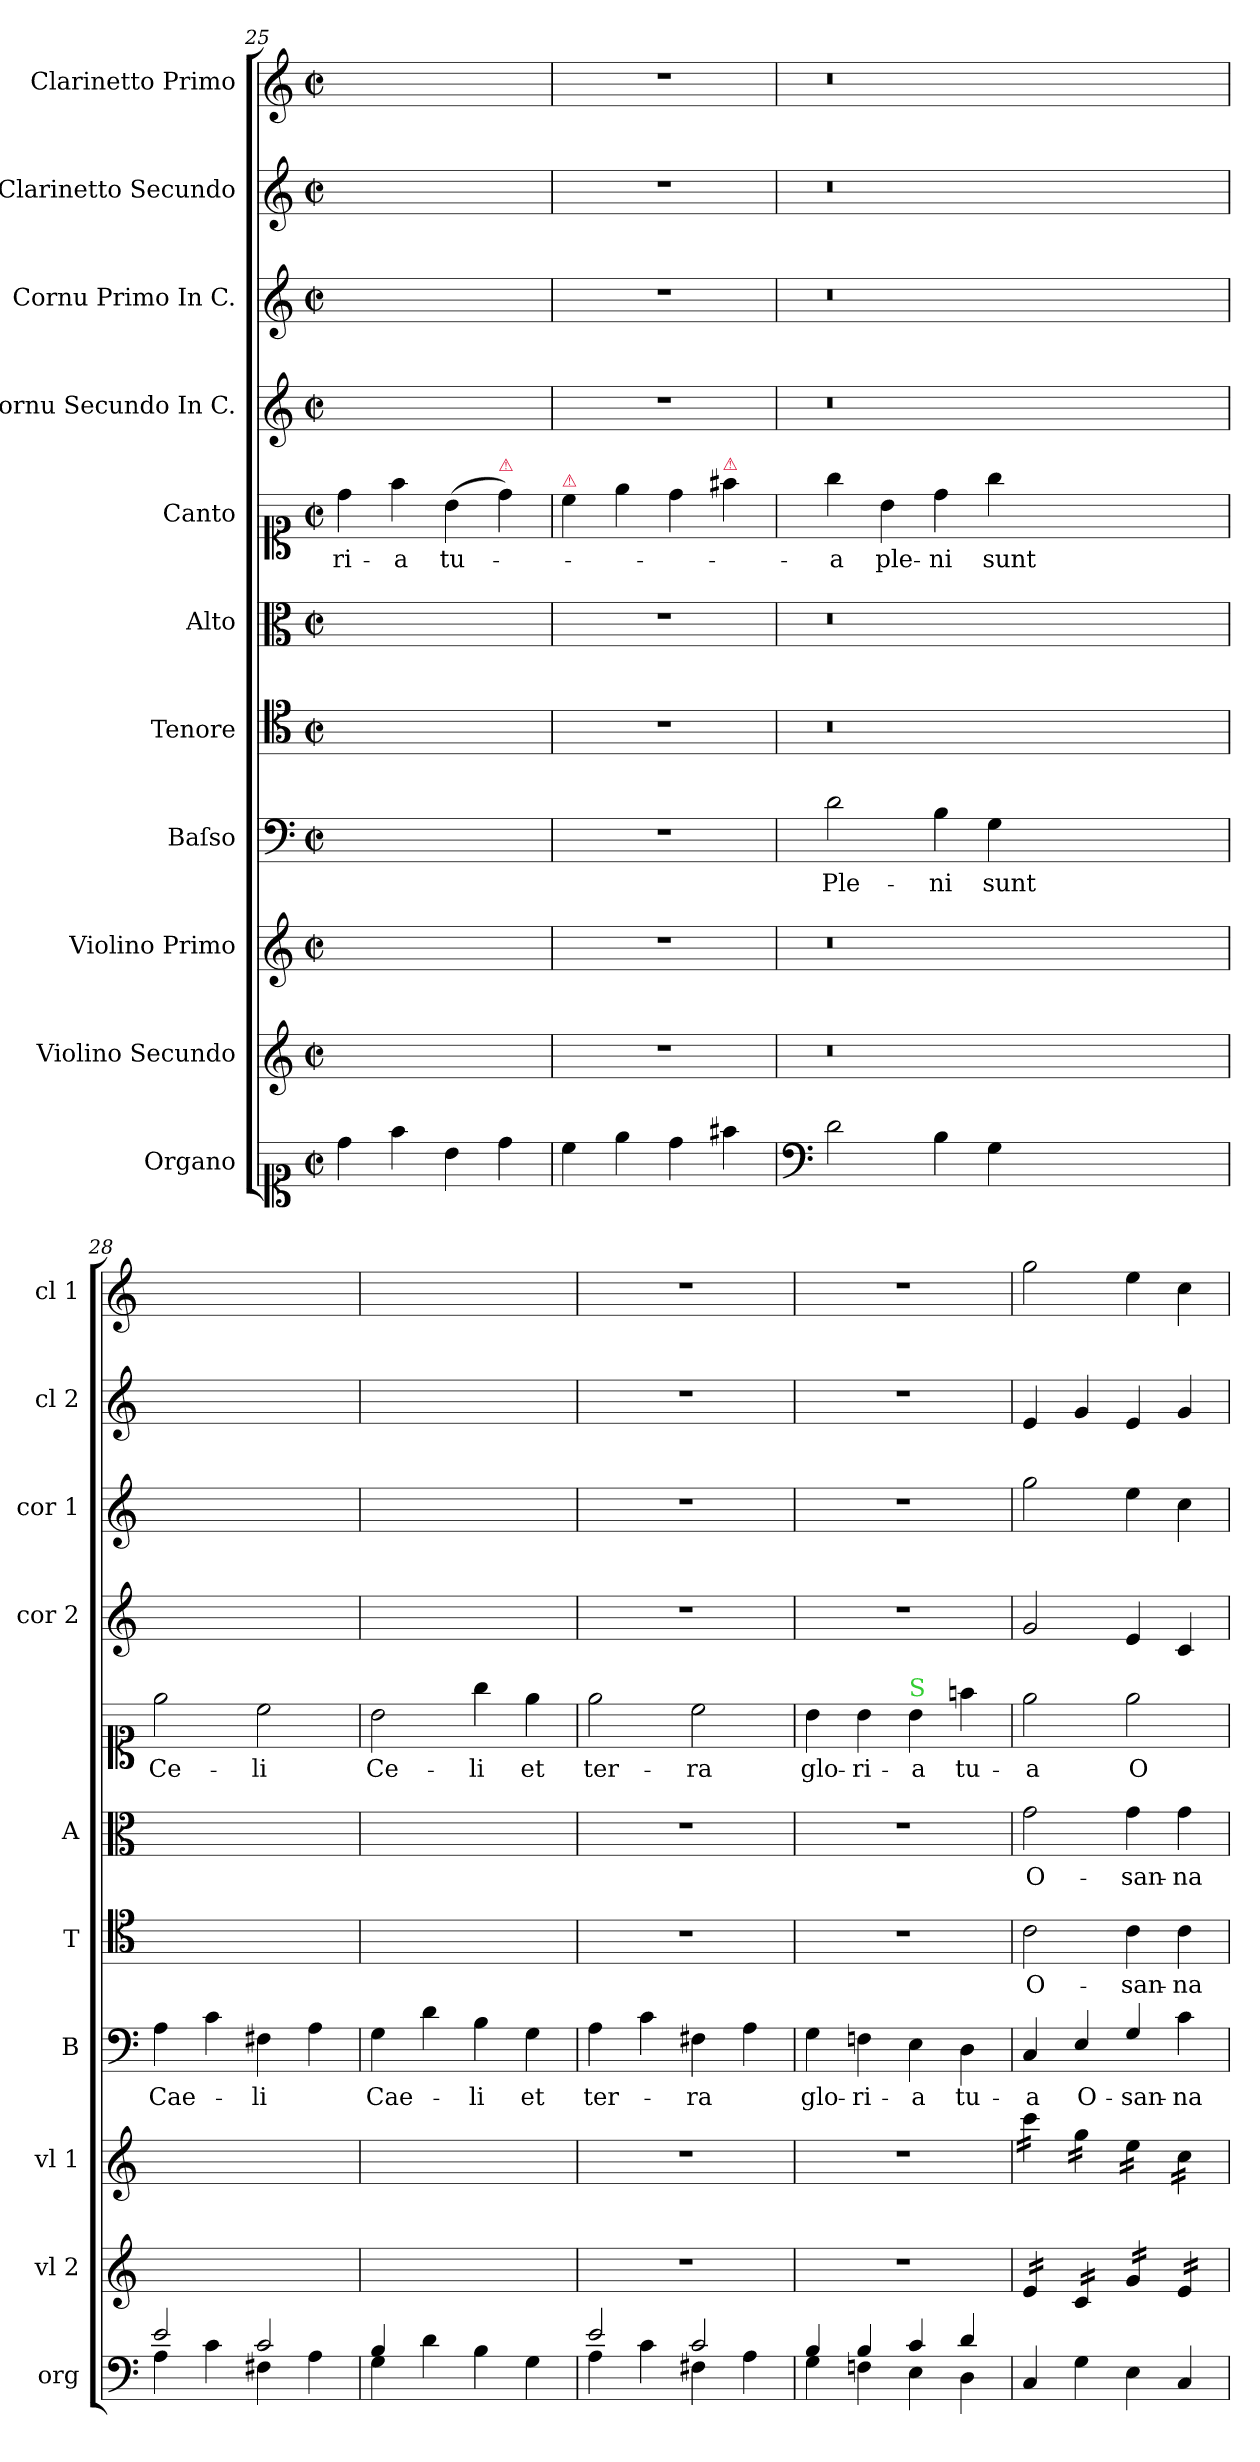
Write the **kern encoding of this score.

**kern	**kern	**kern	**kern	**text	**kern	**text	**kern	**text	**kern	**text	**kern	**kern	**kern	**kern
*part11	*part10	*part9	*part8	*part8	*part7	*part7	*part6	*part6	*part5	*part5	*part4	*part3	*part2	*part1
*staff11	*staff10	*staff9	*staff8	*staff8	*staff7	*staff7	*staff6	*staff6	*staff5	*staff5	*staff4	*staff3	*staff2	*staff1
*I"Organo	*I"Violino Secundo	*I"Violino Primo	*I"Baſso	*	*I"Tenore	*	*I"Alto	*	*I"Canto	*	*I"Cornu Secundo In C.	*I"Cornu Primo In C.	*I"Clarinetto Secundo	*I"Clarinetto Primo
*I'org	*I'vl 2	*I'vl 1	*I'B	*	*I'T	*	*I'A	*	*	*	*I'cor 2	*I'cor 1	*I'cl 2	*I'cl 1
*clefC1	*clefG2	*clefG2	*clefF4	*	*clefC4	*	*clefC3	*	*clefC1	*	*clefG2	*clefG2	*clefG2	*clefG2
*k[]	*k[]	*k[]	*k[]	*	*k[]	*	*k[]	*	*k[]	*	*k[]	*k[]	*k[]	*k[]
*C:	*C:	*C:	*C:	*	*C:	*	*C:	*	*C:	*	*C:	*C:	*C:	*C:
*M2/2	*M2/2	*M2/2	*M2/2	*	*M2/2	*	*M2/2	*	*M2/2	*	*M2/2	*M2/2	*M2/2	*M2/2
*met(c|)	*met(c|)	*met(c|)	*met(c|)	*	*met(c|)	*	*met(c|)	*	*met(c|)	*	*met(c|)	*met(c|)	*met(c|)	*met(c|)
=25	=25	=25	=25	=25	=25	=25	=25	=25	=25	=25	=25	=25	=25	=25
4dd\	1ryy	1ryy	1ryy	.	1ryy	.	1ryy	.	4dd\	-ri-	1ryy	1ryy	1ryy	1ryy
4ff\	.	.	.	.	.	.	.	.	4ff\	-a	.	.	.	.
4b\	.	.	.	.	.	.	.	.	(4b\	tu-	.	.	.	.
!	!	!	!	!	!	!	!	!	!LO:TX:a:color=crimson:t=⚠	!	!	!	!	!
4dd\	.	.	.	.	.	.	.	.	4dd\)	.	.	.	.	.
=26	=26	=26	=26	=26	=26	=26	=26	=26	=26	=26	=26	=26	=26	=26
!	!	!	!	!	!	!	!	!	!LO:TX:a:color=crimson:t=⚠	!	!	!	!	!
4cc\	1r	1r	1r	.	1r	.	1r	.	4cc\	.	1r	1r	1r	1r
4ee\	.	.	.	.	.	.	.	.	4ee\	.	.	.	.	.
4dd\	.	.	.	.	.	.	.	.	4dd\	.	.	.	.	.
!	!	!	!	!	!	!	!	!	!LO:TX:a:color=crimson:t=⚠	!	!	!	!	!
4ff#X\	.	.	.	.	.	.	.	.	4ff#X\	.	.	.	.	.
=27	=27	=27	=27	=27	=27	=27	=27	=27	=27	=27	=27	=27	=27	=27
*clefF4	*	*	*	*	*	*	*	*	*	*	*	*	*	*
2d\	0.r	0.r	2d\	Ple-	0.r	.	0.r	.	4gg\	-a	0.r	0.r	0.r	0.r
.	.	.	.	.	.	.	.	.	4b\	ple-	.	.	.	.
4B\	.	.	4B\	-ni	.	.	.	.	4dd\	-ni	.	.	.	.
4G\	.	.	4G\	sunt	.	.	.	.	4gg\	sunt	.	.	.	.
0ryy	.	.	0ryy	.	.	.	.	.	0ryy	.	.	.	.	.
=28	=28	=28	=28	=28	=28	=28	=28	=28	=28	=28	=28	=28	=28	=28
*^	*	*	*	*	*	*	*	*	*	*	*	*	*	*
2e/	4A\	1ryy	1ryy	4A\	Cae-	1ryy	.	1ryy	.	2ee\	Ce-	1ryy	1ryy	1ryy	1ryy
.	4c\	.	.	4c\	.	.	.	.	.	.	.	.	.	.	.
2c/	4F#X\	.	.	4F#X\	-li	.	.	.	.	2cc\	-li	.	.	.	.
.	4A\	.	.	4A\	.	.	.	.	.	.	.	.	.	.	.
=29	=29	=29	=29	=29	=29	=29	=29	=29	=29	=29	=29	=29	=29	=29	=29
4B/	4G\	1ryy	1ryy	4G\	Cae-	1ryy	.	1ryy	.	2b\	Ce-	1ryy	1ryy	1ryy	1ryy
2.ryy	4d\	.	.	4d\	.	.	.	.	.	.	.	.	.	.	.
.	4B\	.	.	4B\	-li	.	.	.	.	4gg\	-li	.	.	.	.
.	4G\	.	.	4G\	et	.	.	.	.	4ee\	et	.	.	.	.
=30	=30	=30	=30	=30	=30	=30	=30	=30	=30	=30	=30	=30	=30	=30	=30
2e/	4A\	1r	1r	4A\	ter-	1r	.	1r	.	2ee\	ter-	1r	1r	1r	1r
.	4c\	.	.	4c\	.	.	.	.	.	.	.	.	.	.	.
2c/	4F#X\	.	.	4F#X\	-ra	.	.	.	.	2cc\	-ra	.	.	.	.
.	4A\	.	.	4A\	.	.	.	.	.	.	.	.	.	.	.
=31	=31	=31	=31	=31	=31	=31	=31	=31	=31	=31	=31	=31	=31	=31	=31
4B/	4G\	1r	1r	4G\	glo-	1r	.	1r	.	4b\	glo-	1r	1r	1r	1r
4B/	4Fn\	.	.	4Fn\	-ri-	.	.	.	.	4b\	-ri-	.	.	.	.
!	!	!	!	!	!	!	!	!	!	!LO:TX:a:color=limegreen:t=S	!	!	!	!	!
4c/	4E\	.	.	4E\	-a	.	.	.	.	4b\	-a	.	.	.	.
4d/	4D\	.	.	4D\	tu-	.	.	.	.	4ffn\	tu-	.	.	.	.
*v	*v	*	*	*	*	*	*	*	*	*	*	*	*	*	*
=32	=32	=32	=32	=32	=32	=32	=32	=32	=32	=32	=32	=32	=32	=32
*	*tremolo	*	*	*	*	*	*	*	*	*	*	*	*	*
*	*	*tremolo	*	*	*	*	*	*	*	*	*	*	*	*
4C/	16e/LL	16ccc\LL	4C/	-a	2c\	O-	2g\	O-	2ee\	-a	2g/	2gg\	4e/	2gg\
.	16e/	16ccc\	.	.	.	.	.	.	.	.	.	.	.	.
.	16e/	16ccc\	.	.	.	.	.	.	.	.	.	.	.	.
.	16e/JJ	16ccc\JJ	.	.	.	.	.	.	.	.	.	.	.	.
4G\	16c/LL	16gg\LL	4E/	O-	.	.	.	.	.	.	.	.	4g/	.
.	16c/	16gg\	.	.	.	.	.	.	.	.	.	.	.	.
.	16c/	16gg\	.	.	.	.	.	.	.	.	.	.	.	.
.	16c/JJ	16gg\JJ	.	.	.	.	.	.	.	.	.	.	.	.
4E\	16g/LL	16ee\LL	4G/	-san-	4c\	-san-	4g\	-san-	2ee\	O-	4e/	4ee\	4e/	4ee\
.	16g/	16ee\	.	.	.	.	.	.	.	.	.	.	.	.
.	16g/	16ee\	.	.	.	.	.	.	.	.	.	.	.	.
.	16g/JJ	16ee\JJ	.	.	.	.	.	.	.	.	.	.	.	.
4C/	16e/LL	16cc\LL	4c\	-na	4c\	-na	4g\	-na	.	.	4c/	4cc\	4g/	4cc\
.	16e/	16cc\	.	.	.	.	.	.	.	.	.	.	.	.
.	16e/	16cc\	.	.	.	.	.	.	.	.	.	.	.	.
.	16e/JJ	16cc\JJ	.	.	.	.	.	.	.	.	.	.	.	.
*	*	*Xtremolo	*	*	*	*	*	*	*	*	*	*	*	*
*	*Xtremolo	*	*	*	*	*	*	*	*	*	*	*	*	*
=	=	=	=	=	=	=	=	=	=	=	=	=	=	=
*-	*-	*-	*-	*-	*-	*-	*-	*-	*-	*-	*-	*-	*-	*-
